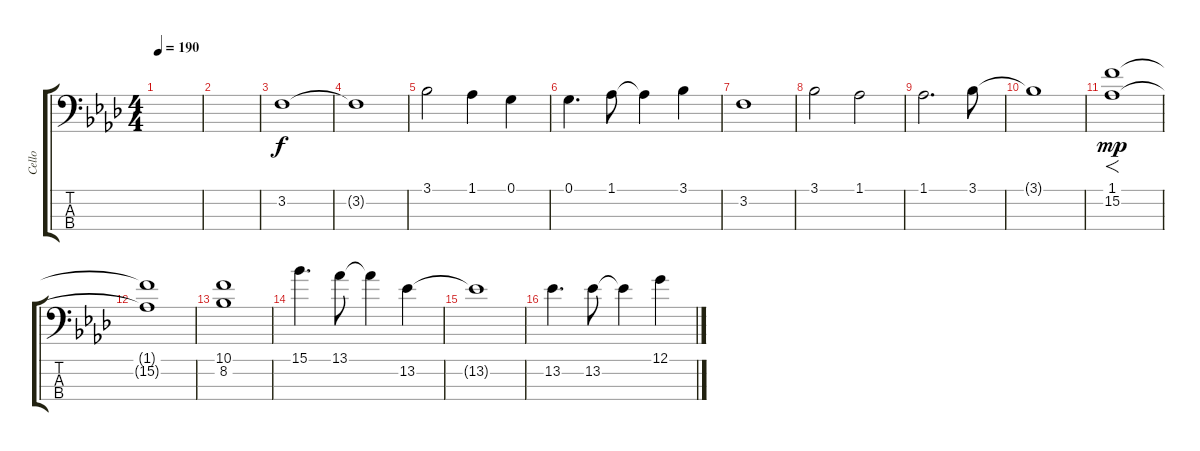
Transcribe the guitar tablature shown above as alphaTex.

\track ("Cello" "Cello") {instrument contrabass}
\staff {score tabs}
\tuning (G2 D2 A1 E1) {hide}
\ts (4 4)
\tempo 190
\clef f4
\ks ab
|
|
3.2.1 |
3.2{t}.1 |
3.1.2 1.1.4 0.1.4 |
0.1.4{d} 1.1.8 1.1{t}.4 3.1.4 |
3.2.1 |
3.1.2 1.1.2 |
1.1.2{d} 3.1.8 |
3.1{t}.1 |
(1.1 15.2).1{f dy mp} |
(1.1{t} 15.2{t}).1 |
(10.1 8.2).1 |
15.1.4{d} 13.1.8 13.1{t}.4 13.2.4 |
13.2{t}.1 |
13.2.4{d} 13.2.8 13.2{t}.4 12.1.4
